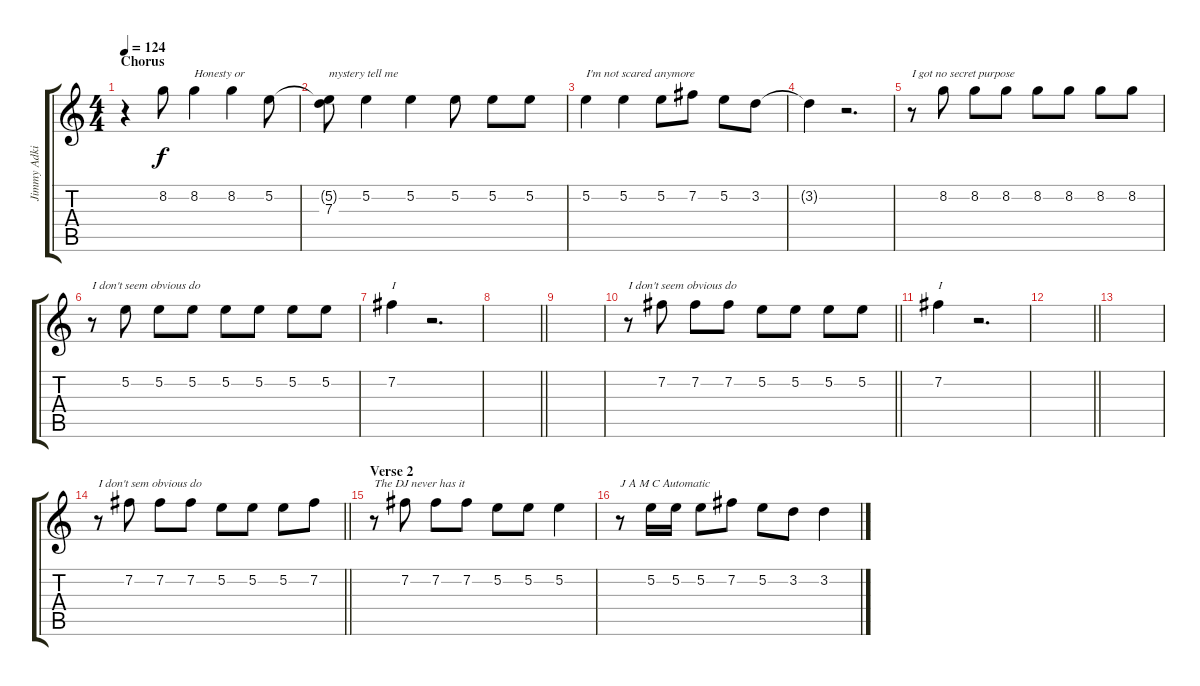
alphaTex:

\track ("Jimmy Adkins - R Vocals" "Jimmy Adki") {instrument contrabass}
\staff {score tabs}
\tuning (E4 B3 G3 D3 A2 E2) {hide}
\ts (4 4)
\section ("" "Chorus")
\tempo 124
\clef g2
\ks c
r.4{dy f} 8.2.8 8.2.4{txt "Honesty or"} 8.2.4 5.2.8 |
(5.2{t} 7.3).8{txt "mystery tell me"} 5.2.4 5.2.4 5.2.8 5.2.8 5.2.8 |
5.2.4{txt "I'm not scared anymore"} 5.2.4 5.2.8 7.2.8 5.2.8 3.2.8 |
3.2{t}.4 r.2{d} |
r.8{txt "I got no secret purpose"} 8.2.8 8.2.8 8.2.8 8.2.8 8.2.8 8.2.8 8.2.8 |
r.8{txt "I don't seem obvious do"} 5.2.8 5.2.8 5.2.8 5.2.8 5.2.8 5.2.8 5.2.8 |
7.2.4{txt "I"} r.2{d} |
\barLineRight lightlight
|
|
\barLineRight lightlight
r.8{txt "I don't seem obvious do"} 7.2.8 7.2.8 7.2.8 5.2.8 5.2.8 5.2.8 5.2.8 |
7.2.4{txt "I"} r.2{d} |
\barLineRight lightlight
|
|
\barLineRight lightlight
r.8{txt "I don't sem obvious do"} 7.2.8 7.2.8 7.2.8 5.2.8 5.2.8 5.2.8 7.2.8 |
\section ("" "Verse 2")
r.8{txt "The DJ never has it"} 7.2.8 7.2.8 7.2.8 5.2.8 5.2.8 5.2.4 |
r.8{txt "J A M C Automatic"} 5.2.16 5.2.16 5.2.8 7.2.8 5.2.8 3.2.8 3.2.4
